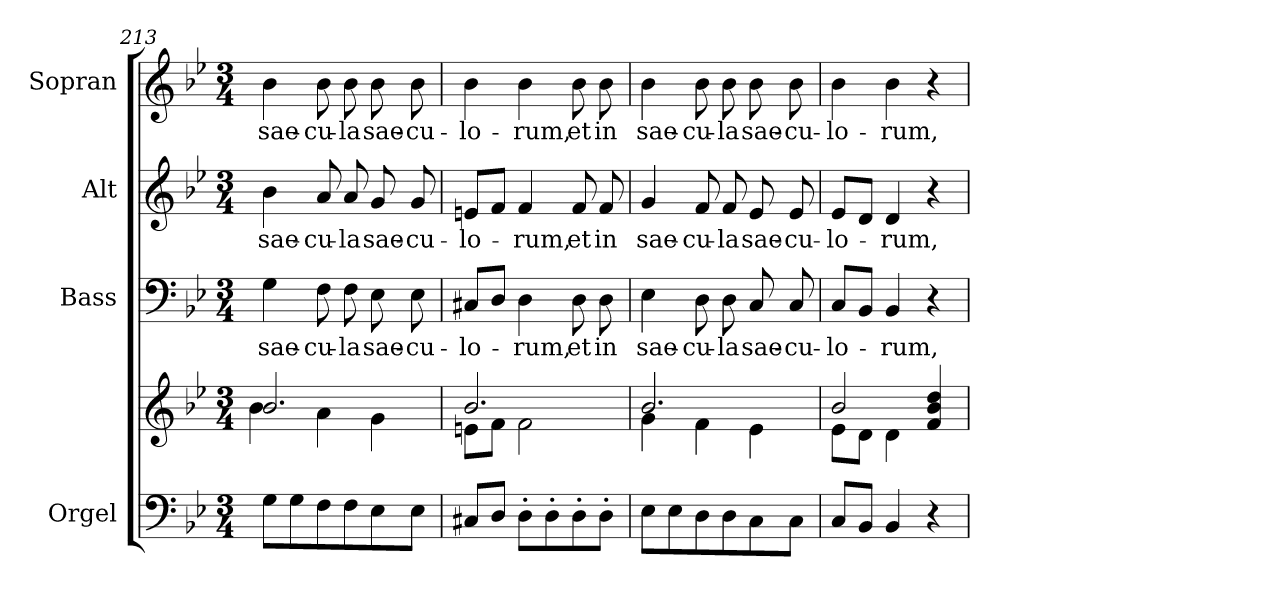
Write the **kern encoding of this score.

**kern	**kern	**kern	**text	**kern	**text	**kern	**text
*part4	*part4	*part3	*part3	*part2	*part2	*part1	*part1
*staff5	*staff4	*staff3	*staff3	*staff2	*staff2	*staff1	*staff1
*I"Orgel	*	*I"Bass	*	*I"Alt	*	*I"Sopran	*
*I'Org.	*	*I'B.	*	*I'A.	*	*I'S.	*
*clefF4	*clefG2	*clefF4	*	*clefG2	*	*clefG2	*
*k[b-e-]	*k[b-e-]	*k[b-e-]	*	*k[b-e-]	*	*k[b-e-]	*
*B-:	*B-:	*B-:	*	*B-:	*	*B-:	*
*M3/4	*M3/4	*M3/4	*	*M3/4	*	*M3/4	*
=213	=213	=213	=213	=213	=213	=213	=213
*	*^	*	*	*	*	*	*
!	!	!	!	!LO:LY:b	!	!LO:LY:b	!	!LO:LY:b
8G\L	2.b-/	4b-\	4G\	sae-	4b-\	sae-	4b-\	sae-
8G\	.	.	.	.	.	.	.	.
!	!	!	!	!LO:LY:b	!	!LO:LY:b	!	!LO:LY:b
8F\	.	4a\	8F\	-cu-	8a/	-cu-	8b-\	-cu-
!	!	!	!	!LO:LY:b	!	!LO:LY:b	!	!LO:LY:b
8F\	.	.	8F\	-la	8a/	-la	8b-\	-la
!	!	!	!	!LO:LY:b	!	!LO:LY:b	!	!LO:LY:b
8E-\	.	4g\	8E-\	sae-	8g/	sae-	8b-\	sae-
!	!	!	!	!LO:LY:b	!	!LO:LY:b	!	!LO:LY:b
8E-\J	.	.	8E-\	-cu-	8g/	-cu-	8b-\	-cu-
=214	=214	=214	=214	=214	=214	=214	=214	=214
!	!	!	!	!LO:LY:b	!	!LO:LY:b	!	!LO:LY:b
8C#X/L	2.b-/	8en\L	8C#X/L	-lo-	8en/L	-lo-	4b-\	-lo-
8D/J	.	8f\J	8D/J	.	8f/J	.	.	.
!	!	!	!	!LO:LY:b	!	!LO:LY:b	!	!LO:LY:b
8D'>\L	.	2f\	4D\	-rum,	4f/	-rum,	4b-\	-rum,
8D'>\	.	.	.	.	.	.	.	.
!	!	!	!	!LO:LY:b	!	!LO:LY:b	!	!LO:LY:b
8D'>\	.	.	8D\	et	8f/	et	8b-\	et
!	!	!	!	!LO:LY:b	!	!LO:LY:b	!	!LO:LY:b
8D'>\J	.	.	8D\	in	8f/	in	8b-\	in
!!LO:PB:g=z
=215	=215	=215	=215	=215	=215	=215	=215	=215
!	!	!	!	!LO:LY:b	!	!LO:LY:b	!	!LO:LY:b
8E-\L	2.b-/	4g\	4E-\	sae-	4g/	sae-	4b-\	sae-
8E-\	.	.	.	.	.	.	.	.
!	!	!	!	!LO:LY:b	!	!LO:LY:b	!	!LO:LY:b
8D\	.	4f\	8D\	-cu-	8f/	-cu-	8b-\	-cu-
!	!	!	!	!LO:LY:b	!	!LO:LY:b	!	!LO:LY:b
8D\	.	.	8D\	-la	8f/	-la	8b-\	-la
!	!	!	!	!LO:LY:b	!	!LO:LY:b	!	!LO:LY:b
8C\	.	4e-\	8C/	sae-	8e-/	sae-	8b-\	sae-
!	!	!	!	!LO:LY:b	!	!LO:LY:b	!	!LO:LY:b
8C\J	.	.	8C/	-cu-	8e-/	-cu-	8b-\	-cu-
=216	=216	=216	=216	=216	=216	=216	=216	=216
!	!	!	!	!LO:LY:b	!	!LO:LY:b	!	!LO:LY:b
8C/L	2b-/	8e-\L	8C/L	-lo-	8e-/L	-lo-	4b-\	-lo-
8BB-/J	.	8d\J	8BB-/J	.	8d/J	.	.	.
!	!	!	!	!LO:LY:b	!	!LO:LY:b	!	!LO:LY:b
4BB-/	.	4d\	4BB-/	-rum,	4d/	-rum,	4b-\	-rum,
4r	4f/ 4b-/ 4dd/	4ryy	4r	.	4r	.	4r	.
*	*v	*v	*	*	*	*	*	*
=	=	=	=	=	=	=	=
*-	*-	*-	*-	*-	*-	*-	*-
